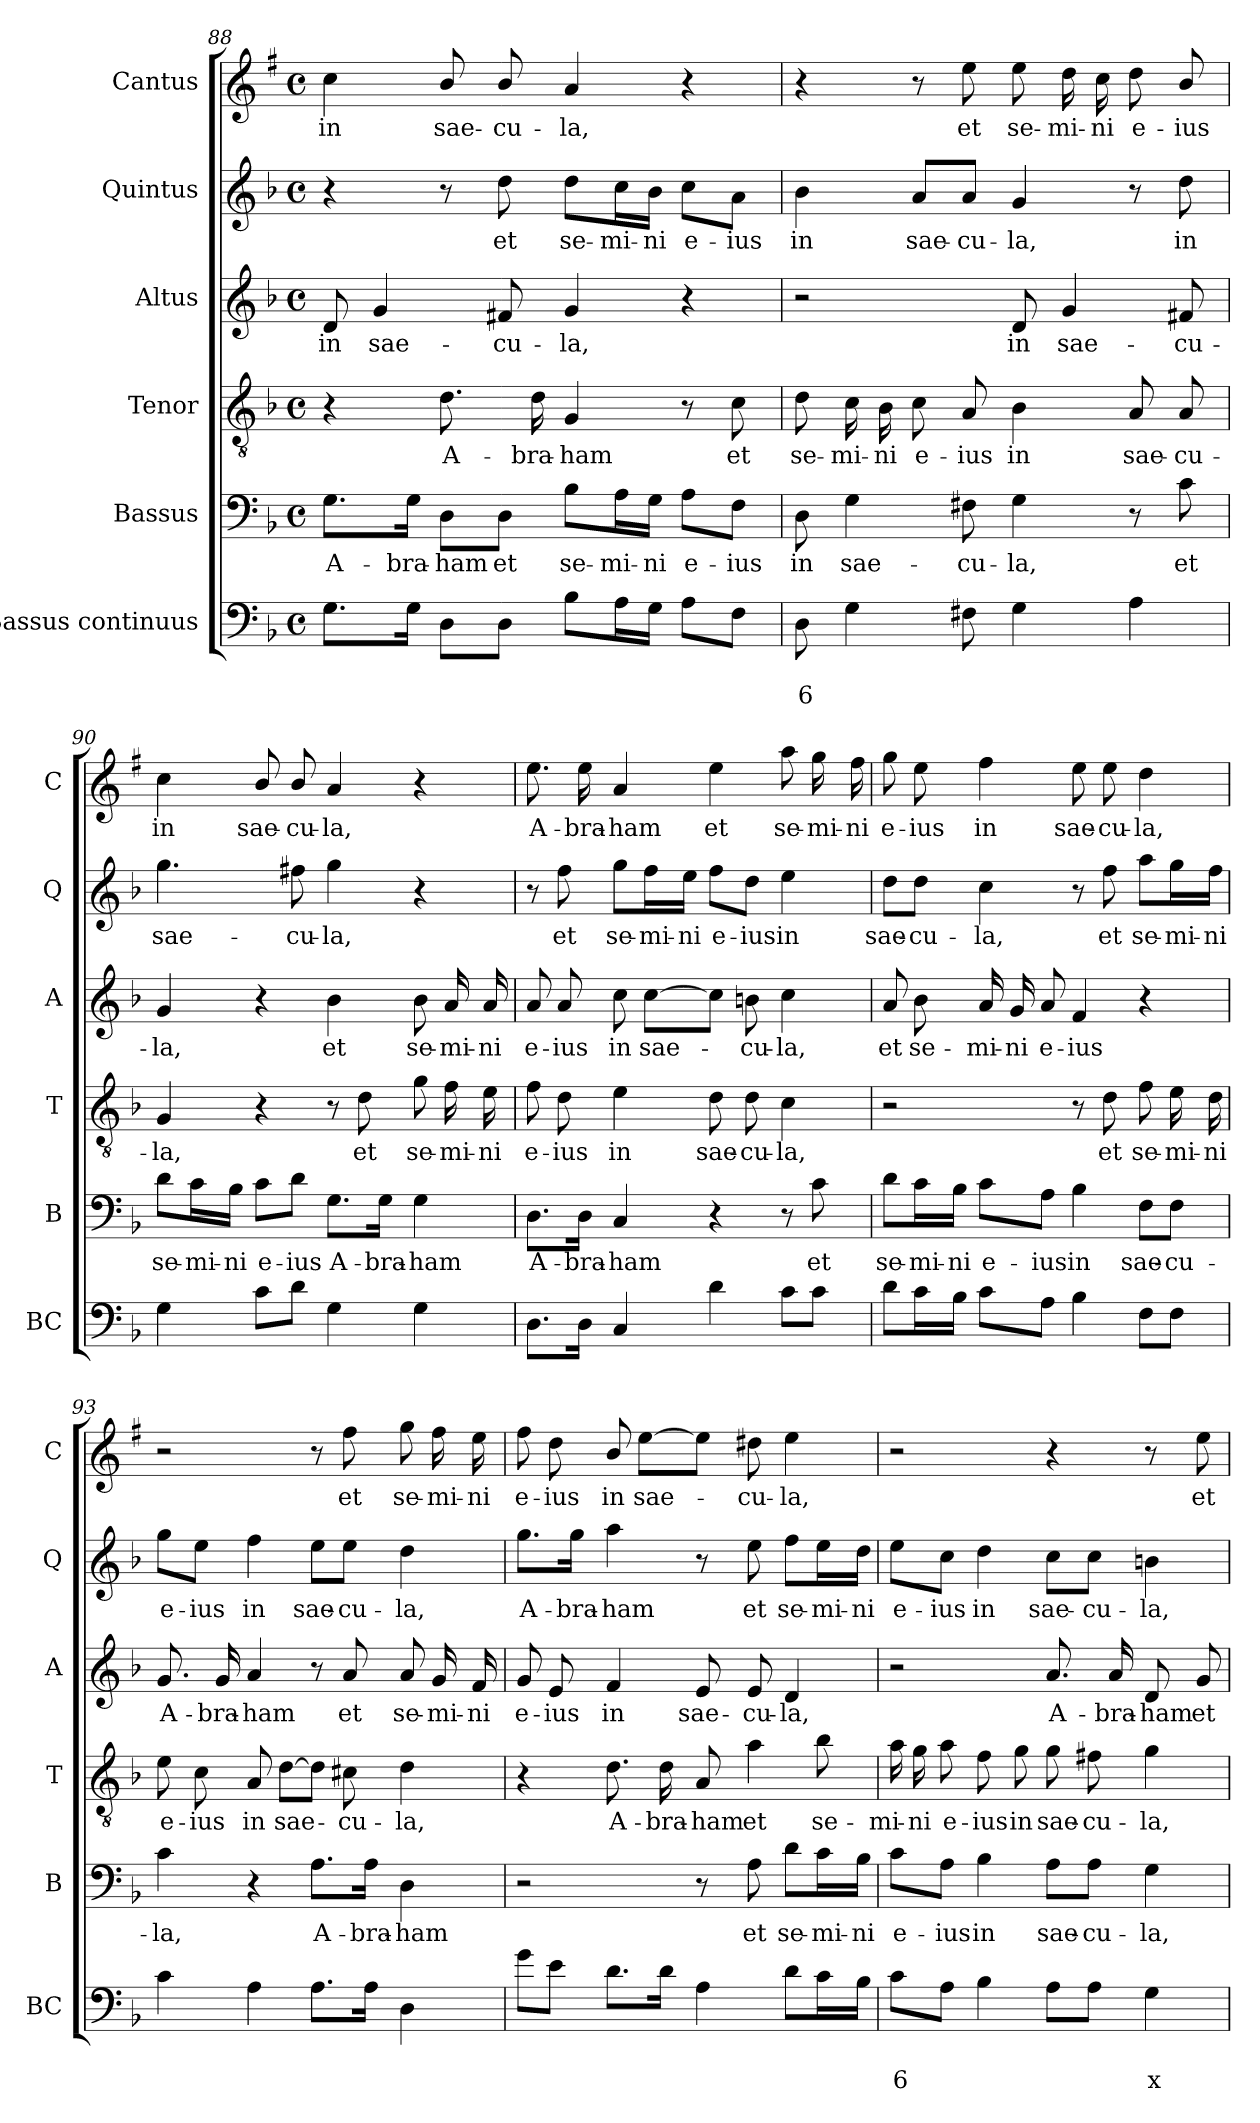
**kern	**text	**text	**kern	**text	**kern	**text	**kern	**text	**kern	**text	**kern	**text
*part6	*part6	*part6	*part5	*part5	*part4	*part4	*part3	*part3	*part2	*part2	*part1	*part1
*staff6	*staff6	*staff6	*staff5	*staff5	*staff4	*staff4	*staff3	*staff3	*staff2	*staff2	*staff1	*staff1
*I"Bassus continuus	*	*	*I"Bassus	*	*I"Tenor	*	*I"Altus	*	*I"Quintus	*	*I"Cantus	*
*I'BC	*	*	*I'B	*	*I'T	*	*I'A	*	*I'Q	*	*I'C	*
*clefF4	*	*	*clefF4	*	*clefGv2	*	*clefG2	*	*clefG2	*	*clefG2	*
*	*	*	*	*	*	*	*	*	*	*	*ITrd1c2	*
*k[b-]	*	*	*k[b-]	*	*k[b-]	*	*k[b-]	*	*k[b-]	*	*k[b-]	*
*F:	*	*	*F:	*	*F:	*	*F:	*	*F:	*	*F:	*
*M4/4	*	*	*M4/4	*	*M4/4	*	*M4/4	*	*M4/4	*	*M4/4	*
*met(c)	*	*	*met(c)	*	*met(c)	*	*met(c)	*	*met(c)	*	*met(c)	*
=88	=88	=88	=88	=88	=88	=88	=88	=88	=88	=88	=88	=88
!	!	!	!	!LO:LY:b	!	!	!	!LO:LY:b	!	!	!	!LO:LY:b
8.G\L	.	.	8.G\L	A-	4r	.	8d/	in	4r	.	4b-\	in
!	!	!	!	!	!	!	!	!LO:LY:b	!	!	!	!
.	.	.	.	.	.	.	4g/	sae-	.	.	.	.
!	!	!	!	!LO:LY:b	!	!	!	!	!	!	!	!
16G\Jk	.	.	16G\Jk	-bra-	.	.	.	.	.	.	.	.
!	!	!	!	!LO:LY:b	!	!LO:LY:b	!	!	!	!	!	!LO:LY:b
8D\L	.	.	8D\L	-ham	8.d\	A-	.	.	8r	.	8a/	sae-
!	!	!	!	!LO:LY:b	!	!	!	!LO:LY:b	!	!LO:LY:b	!	!LO:LY:b
8D\J	.	.	8D\J	et	.	.	8f#X/	-cu-	8dd\	et	8a/	-cu-
!	!	!	!	!	!	!LO:LY:b	!	!	!	!	!	!
.	.	.	.	.	16d\	-bra-	.	.	.	.	.	.
!	!	!	!	!LO:LY:b	!	!LO:LY:b	!	!LO:LY:b	!	!LO:LY:b	!	!LO:LY:b
8B-\L	.	.	8B-\L	se-	4G/	-ham	4g/	-la,	8dd\L	se-	4g/	-la,
!	!	!	!	!LO:LY:b	!	!	!	!	!	!LO:LY:b	!	!
16A\L	.	.	16A\L	-mi-	.	.	.	.	16cc\L	-mi-	.	.
!	!	!	!	!LO:LY:b	!	!	!	!	!	!LO:LY:b	!	!
16G\JJ	.	.	16G\JJ	-ni	.	.	.	.	16b-\JJ	-ni	.	.
!	!	!	!	!LO:LY:b	!	!	!	!	!	!LO:LY:b	!	!
8A\L	.	.	8A\L	e-	8r	.	4r	.	8cc\L	e-	4r	.
!	!	!	!	!LO:LY:b	!	!LO:LY:b	!	!	!	!LO:LY:b	!	!
8F\J	.	.	8F\J	-ius	8c\	et	.	.	8a\J	-ius	.	.
=89	=89	=89	=89	=89	=89	=89	=89	=89	=89	=89	=89	=89
!	!	!LO:LY:b	!	!LO:LY:b	!	!LO:LY:b	!	!	!	!LO:LY:b	!	!
8D\	.	6	8D\	in	8d\	se-	2r	.	4b-\	in	4r	.
!	!	!	!	!LO:LY:b	!	!LO:LY:b	!	!	!	!	!	!
4G\	.	.	4G\	sae-	16c\	-mi-	.	.	.	.	.	.
!	!	!	!	!	!	!LO:LY:b	!	!	!	!	!	!
.	.	.	.	.	16B-\	-ni	.	.	.	.	.	.
!	!	!	!	!	!	!LO:LY:b	!	!	!	!LO:LY:b	!	!
.	.	.	.	.	8c\	e-	.	.	8a/L	sae-	8r	.
!	!	!	!	!LO:LY:b	!	!LO:LY:b	!	!	!	!LO:LY:b	!	!LO:LY:b
8F#X\	.	.	8F#X\	-cu-	8A/	-ius	.	.	8a/J	-cu-	8dd\	et
!	!	!	!	!LO:LY:b	!	!LO:LY:b	!	!LO:LY:b	!	!LO:LY:b	!	!LO:LY:b
4G\	.	.	4G\	-la,	4B-\	in	8d/	in	4g/	-la,	8dd\	se-
!	!	!	!	!	!	!	!	!LO:LY:b	!	!	!	!LO:LY:b
.	.	.	.	.	.	.	4g/	sae-	.	.	16cc\	-mi-
!	!	!	!	!	!	!	!	!	!	!	!	!LO:LY:b
.	.	.	.	.	.	.	.	.	.	.	16b-\	-ni
!	!	!	!	!	!	!LO:LY:b	!	!	!	!	!	!LO:LY:b
4A\	.	.	8r	.	8A/	sae-	.	.	8r	.	8cc\	e-
!	!	!	!	!LO:LY:b	!	!LO:LY:b	!	!LO:LY:b	!	!LO:LY:b	!	!LO:LY:b
.	.	.	8c\	et	8A/	-cu-	8f#X/	-cu-	8dd\	in	8a/	-ius
=90	=90	=90	=90	=90	=90	=90	=90	=90	=90	=90	=90	=90
!	!	!	!	!LO:LY:b	!	!LO:LY:b	!	!LO:LY:b	!	!LO:LY:b	!	!LO:LY:b
4G\	.	.	8d\L	se-	4G/	-la,	4g/	-la,	4.gg\	sae-	4b-\	in
!	!	!	!	!LO:LY:b	!	!	!	!	!	!	!	!
.	.	.	16c\L	-mi-	.	.	.	.	.	.	.	.
!	!	!	!	!LO:LY:b	!	!	!	!	!	!	!	!
.	.	.	16B-\JJ	-ni	.	.	.	.	.	.	.	.
!	!	!	!	!LO:LY:b	!	!	!	!	!	!	!	!LO:LY:b
8c\L	.	.	8c\L	e-	4r	.	4r	.	.	.	8a/	sae-
!	!	!	!	!LO:LY:b	!	!	!	!	!	!LO:LY:b	!	!LO:LY:b
8d\J	.	.	8d\J	-ius	.	.	.	.	8ff#X\	-cu-	8a/	-cu-
!	!	!	!	!LO:LY:b	!	!	!	!LO:LY:b	!	!LO:LY:b	!	!LO:LY:b
4G\	.	.	8.G\L	A-	8r	.	4b-\	et	4gg\	-la,	4g/	-la,
!	!	!	!	!	!	!LO:LY:b	!	!	!	!	!	!
.	.	.	.	.	8d\	et	.	.	.	.	.	.
!	!	!	!	!LO:LY:b	!	!	!	!	!	!	!	!
.	.	.	16G\Jk	-bra-	.	.	.	.	.	.	.	.
!	!	!	!	!LO:LY:b	!	!LO:LY:b	!	!LO:LY:b	!	!	!	!
4G\	.	.	4G\	-ham	8g\	se-	8b-\	se-	4r	.	4r	.
!	!	!	!	!	!	!LO:LY:b	!	!LO:LY:b	!	!	!	!
.	.	.	.	.	16f\	-mi-	16a/	-mi-	.	.	.	.
!	!	!	!	!	!	!LO:LY:b	!	!LO:LY:b	!	!	!	!
.	.	.	.	.	16e\	-ni	16a/	-ni	.	.	.	.
!!LO:LB:g=z
=91	=91	=91	=91	=91	=91	=91	=91	=91	=91	=91	=91	=91
!	!	!	!	!LO:LY:b	!	!LO:LY:b	!	!LO:LY:b	!	!	!	!LO:LY:b
8.D\L	.	.	8.D\L	A-	8f\	e-	8a/	e-	8r	.	8.dd\	A-
!	!	!	!	!	!	!LO:LY:b	!	!LO:LY:b	!	!LO:LY:b	!	!
.	.	.	.	.	8d\	-ius	8a/	-ius	8ff\	et	.	.
!	!	!	!	!LO:LY:b	!	!	!	!	!	!	!	!LO:LY:b
16D\Jk	.	.	16D\Jk	-bra-	.	.	.	.	.	.	16dd\	-bra-
!	!	!	!	!LO:LY:b	!	!LO:LY:b	!	!LO:LY:b	!	!LO:LY:b	!	!LO:LY:b
4C/	.	.	4C/	-ham	4e\	in	8cc\	in	8gg\L	se-	4g/	-ham
!	!	!	!	!	!	!	!	!LO:LY:b	!	!LO:LY:b	!	!
.	.	.	.	.	.	.	[8cc\L	sae-	16ff\L	-mi-	.	.
!	!	!	!	!	!	!	!	!	!	!LO:LY:b	!	!
.	.	.	.	.	.	.	.	.	16ee\JJ	-ni	.	.
!	!	!	!	!	!	!LO:LY:b	!	!	!	!LO:LY:b	!	!LO:LY:b
4d\	.	.	4r	.	8d\	sae-	8cc\J]	.	8ff\L	e-	4dd\	et
!	!	!	!	!	!	!LO:LY:b	!	!LO:LY:b	!	!LO:LY:b	!	!
.	.	.	.	.	8d\	-cu-	8bn\	-cu-	8dd\J	-ius	.	.
!	!	!	!	!	!	!LO:LY:b	!	!LO:LY:b	!	!LO:LY:b	!	!LO:LY:b
8c\L	.	.	8r	.	4c\	-la,	4cc\	-la,	4ee\	in	8gg\	se-
!	!	!	!	!LO:LY:b	!	!	!	!	!	!	!	!LO:LY:b
8c\J	.	.	8c\	et	.	.	.	.	.	.	16ff\	-mi-
!	!	!	!	!	!	!	!	!	!	!	!	!LO:LY:b
.	.	.	.	.	.	.	.	.	.	.	16ee\	-ni
=92	=92	=92	=92	=92	=92	=92	=92	=92	=92	=92	=92	=92
!	!	!	!	!LO:LY:b	!	!	!	!LO:LY:b	!	!LO:LY:b	!	!LO:LY:b
8d\L	.	.	8d\L	se-	2r	.	8a/	et	8dd\L	sae-	8ff\	e-
!	!	!	!	!LO:LY:b	!	!	!	!LO:LY:b	!	!LO:LY:b	!	!LO:LY:b
16c\L	.	.	16c\L	-mi-	.	.	8b-\	se-	8dd\J	-cu-	8dd\	-ius
!	!	!	!	!LO:LY:b	!	!	!	!	!	!	!	!
16B-\JJ	.	.	16B-\JJ	-ni	.	.	.	.	.	.	.	.
!	!	!	!	!LO:LY:b	!	!	!	!LO:LY:b	!	!LO:LY:b	!	!LO:LY:b
8c\L	.	.	8c\L	e-	.	.	16a/	-mi-	4cc\	-la,	4ee\	in
!	!	!	!	!	!	!	!	!LO:LY:b	!	!	!	!
.	.	.	.	.	.	.	16g/	-ni	.	.	.	.
!	!	!	!	!LO:LY:b	!	!	!	!LO:LY:b	!	!	!	!
8A\J	.	.	8A\J	-ius	.	.	8a/	e-	.	.	.	.
!	!	!	!	!LO:LY:b	!	!	!	!LO:LY:b	!	!	!	!LO:LY:b
4B-\	.	.	4B-\	in	8r	.	4f/	-ius	8r	.	8dd\	sae-
!	!	!	!	!	!	!LO:LY:b	!	!	!	!LO:LY:b	!	!LO:LY:b
.	.	.	.	.	8d\	et	.	.	8ff\	et	8dd\	-cu-
!	!	!	!	!LO:LY:b	!	!LO:LY:b	!	!	!	!LO:LY:b	!	!LO:LY:b
8F\L	.	.	8F\L	sae-	8f\	se-	4r	.	8aa\L	se-	4cc\	-la,
!	!	!	!	!LO:LY:b	!	!LO:LY:b	!	!	!	!LO:LY:b	!	!
8F\J	.	.	8F\J	-cu-	16e\	-mi-	.	.	16gg\L	-mi-	.	.
!	!	!	!	!	!	!LO:LY:b	!	!	!	!LO:LY:b	!	!
.	.	.	.	.	16d\	-ni	.	.	16ff\JJ	-ni	.	.
=93	=93	=93	=93	=93	=93	=93	=93	=93	=93	=93	=93	=93
!	!	!	!	!LO:LY:b	!	!LO:LY:b	!	!LO:LY:b	!	!LO:LY:b	!	!
4c\	.	.	4c\	-la,	8e\	e-	8.g/	A-	8gg\L	e-	2r	.
!	!	!	!	!	!	!LO:LY:b	!	!	!	!LO:LY:b	!	!
.	.	.	.	.	8c\	-ius	.	.	8ee\J	-ius	.	.
!	!	!	!	!	!	!	!	!LO:LY:b	!	!	!	!
.	.	.	.	.	.	.	16g/	-bra-	.	.	.	.
!	!	!	!	!	!	!LO:LY:b	!	!LO:LY:b	!	!LO:LY:b	!	!
4A\	.	.	4r	.	8A/	in	4a/	-ham	4ff\	in	.	.
!	!	!	!	!	!	!LO:LY:b	!	!	!	!	!	!
.	.	.	.	.	[8d\L	sae-	.	.	.	.	.	.
!	!	!	!	!LO:LY:b	!	!	!	!	!	!LO:LY:b	!	!
8.A\L	.	.	8.A\L	A-	8d\J]	.	8r	.	8ee\L	sae-	8r	.
!	!	!	!	!	!	!LO:LY:b	!	!LO:LY:b	!	!LO:LY:b	!	!LO:LY:b
.	.	.	.	.	8c#X\	-cu-	8a/	et	8ee\J	-cu-	8ee\	et
!	!	!	!	!LO:LY:b	!	!	!	!	!	!	!	!
16A\Jk	.	.	16A\Jk	-bra-	.	.	.	.	.	.	.	.
!	!	!	!	!LO:LY:b	!	!LO:LY:b	!	!LO:LY:b	!	!LO:LY:b	!	!LO:LY:b
4D\	.	.	4D\	-ham	4d\	-la,	8a/	se-	4dd\	-la,	8ff\	se-
!	!	!	!	!	!	!	!	!LO:LY:b	!	!	!	!LO:LY:b
.	.	.	.	.	.	.	16g/	-mi-	.	.	16ee\	-mi-
!	!	!	!	!	!	!	!	!LO:LY:b	!	!	!	!LO:LY:b
.	.	.	.	.	.	.	16f/	-ni	.	.	16dd\	-ni
=94	=94	=94	=94	=94	=94	=94	=94	=94	=94	=94	=94	=94
!	!	!	!	!	!	!	!	!LO:LY:b	!	!LO:LY:b	!	!LO:LY:b
8g\L	.	.	2r	.	4r	.	8g/	e-	8.gg\L	A-	8ee\	e-
!	!	!	!	!	!	!	!	!LO:LY:b	!	!	!	!LO:LY:b
8e\J	.	.	.	.	.	.	8e/	-ius	.	.	8cc\	-ius
!	!	!	!	!	!	!	!	!	!	!LO:LY:b	!	!
.	.	.	.	.	.	.	.	.	16gg\Jk	-bra-	.	.
!	!	!	!	!	!	!LO:LY:b	!	!LO:LY:b	!	!LO:LY:b	!	!LO:LY:b
8.d\L	.	.	.	.	8.d\	A-	4f/	in	4aa\	-ham	8a/	in
!	!	!	!	!	!	!	!	!	!	!	!	!LO:LY:b
.	.	.	.	.	.	.	.	.	.	.	[8dd\L	sae-
!	!	!	!	!	!	!LO:LY:b	!	!	!	!	!	!
16d\Jk	.	.	.	.	16d\	-bra-	.	.	.	.	.	.
!	!	!	!	!	!	!LO:LY:b	!	!LO:LY:b	!	!	!	!
4A\	.	.	8r	.	8A/	-ham	8e/	sae-	8r	.	8dd\J]	.
!	!	!	!	!LO:LY:b	!	!LO:LY:b	!	!LO:LY:b	!	!LO:LY:b	!	!LO:LY:b
.	.	.	8A\	et	4a\	et	8e/	-cu-	8ee\	et	8cc#X\	-cu-
!	!	!	!	!LO:LY:b	!	!	!	!LO:LY:b	!	!LO:LY:b	!	!LO:LY:b
8d\L	.	.	8d\L	se-	.	.	4d/	-la,	8ff\L	se-	4dd\	-la,
!	!	!	!	!LO:LY:b	!	!LO:LY:b	!	!	!	!LO:LY:b	!	!
16c\L	.	.	16c\L	-mi-	8b-\	se-	.	.	16ee\L	-mi-	.	.
!	!	!	!	!LO:LY:b	!	!	!	!	!	!LO:LY:b	!	!
16B-\JJ	.	.	16B-\JJ	-ni	.	.	.	.	16dd\JJ	-ni	.	.
!!LO:LB:g=z
=95	=95	=95	=95	=95	=95	=95	=95	=95	=95	=95	=95	=95
!	!	!LO:LY:b	!	!LO:LY:b	!	!LO:LY:b	!	!	!	!LO:LY:b	!	!
8c\L	.	6	8c\L	e-	16a\	-mi-	2r	.	8ee\L	e-	2r	.
!	!	!	!	!	!	!LO:LY:b	!	!	!	!	!	!
.	.	.	.	.	16g\	-ni	.	.	.	.	.	.
!	!	!	!	!LO:LY:b	!	!LO:LY:b	!	!	!	!LO:LY:b	!	!
8A\J	.	.	8A\J	-ius	8a\	e-	.	.	8cc\J	-ius	.	.
!	!	!	!	!LO:LY:b	!	!LO:LY:b	!	!	!	!LO:LY:b	!	!
4B-\	.	.	4B-\	in	8f\	-ius	.	.	4dd\	in	.	.
!	!	!	!	!	!	!LO:LY:b	!	!	!	!	!	!
.	.	.	.	.	8g\	in	.	.	.	.	.	.
!	!	!	!	!LO:LY:b	!	!LO:LY:b	!	!LO:LY:b	!	!LO:LY:b	!	!
8A\L	.	.	8A\L	sae-	8g\	sae-	8.a/	A-	8cc\L	sae-	4r	.
!	!	!	!	!LO:LY:b	!	!LO:LY:b	!	!	!	!LO:LY:b	!	!
8A\J	.	.	8A\J	-cu-	8f#X\	-cu-	.	.	8cc\J	-cu-	.	.
!	!	!	!	!	!	!	!	!LO:LY:b	!	!	!	!
.	.	.	.	.	.	.	16a/	-bra-	.	.	.	.
!	!	!LO:LY:b	!	!LO:LY:b	!	!LO:LY:b	!	!LO:LY:b	!	!LO:LY:b	!	!
4G\	.	x	4G\	-la,	4g\	-la,	8d/	-ham	4bn\	-la,	8r	.
!	!	!	!	!	!	!	!	!LO:LY:b	!	!	!	!LO:LY:b
.	.	.	.	.	.	.	8g/	et	.	.	8dd\	et
=	=	=	=	=	=	=	=	=	=	=	=	=
*-	*-	*-	*-	*-	*-	*-	*-	*-	*-	*-	*-	*-
